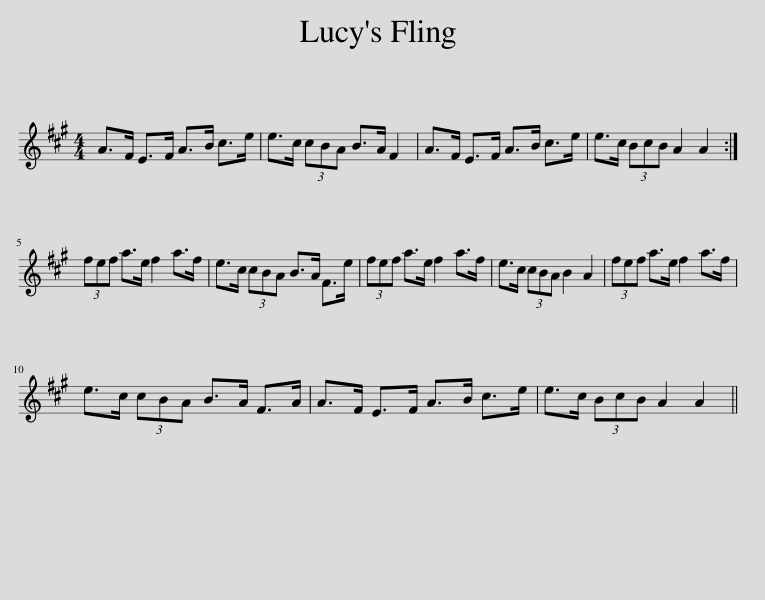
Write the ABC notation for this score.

X:1
L:1/8
M:4/4
I:linebreak $
K:A
V:1 treble
V:1
 A>F E>F A>B c>e | e>c (3cBA B>A F2 | A>F E>F A>B c>e | e>c (3BcB A2 A2 :|$ (3fef a>e f2 a>f | %5
 e>c (3cBA B>A F>e | (3fef a>e f2 a>f | e>c (3cBA B2 A2 | (3fef a>e f2 a>f |$ e>c (3cBA B>A F>A | %10
 A>F E>F A>B c>e | e>c (3BcB A2 A2 || %12
